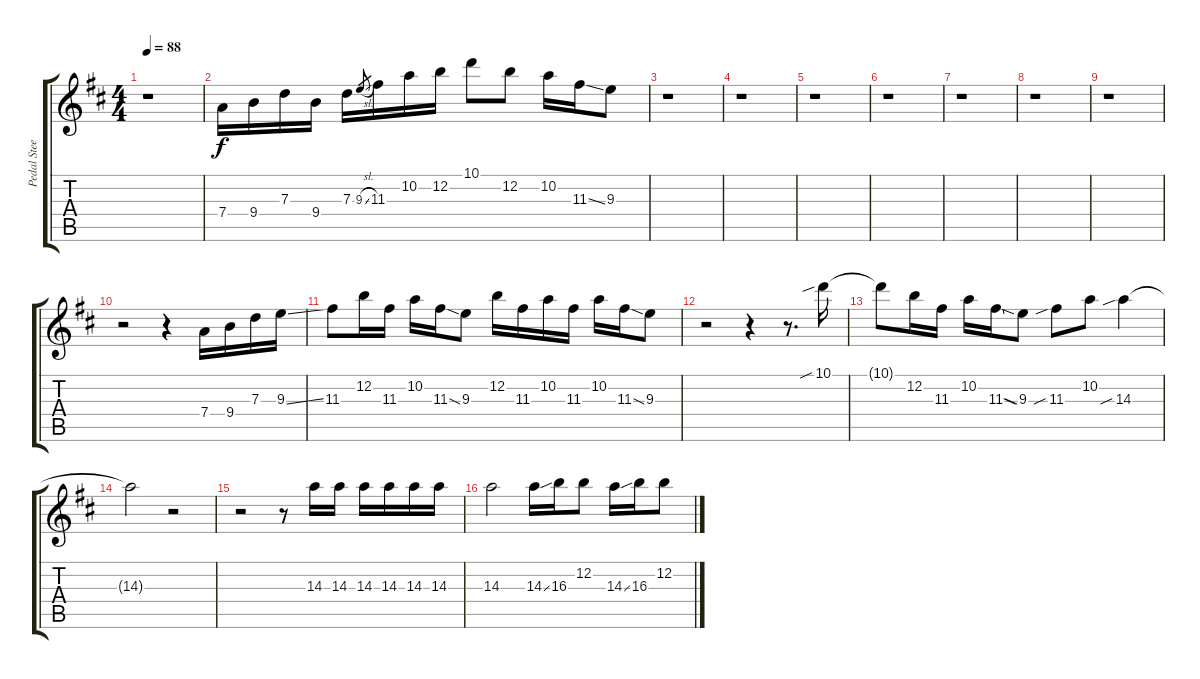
\track ("Pedal Steel" "Pedal Stee") {instrument overdrivenguitar}
\staff {score tabs}
\tuning (E4 B3 G3 D3 A2 E2) {hide}
\ts (4 4)
\tempo 88
\clef g2
\ks d
r.1{dy f} |
7.4.16 9.4.16 7.3.16 9.4.16 7.3.16 9.3{sl}.8{gr} 11.3.16 10.2.16 12.2.16 10.1.8 12.2.8 10.2.16 11.3{ss}.16 9.3.8 |
r.1 |
r.1 |
r.1 |
r.1 |
r.1 |
r.1 |
r.1 |
r.2 r.4 7.4.16 9.4.16 7.3.16 9.3{ss}.16 |
11.3.8 12.2.16 11.3.16 10.2.16 11.3{ss}.16 9.3.8 12.2.16 11.3.16 10.2.16 11.3.16 10.2.16 11.3{ss}.16 9.3.8 |
r.2 r.4 r.8{d} 10.1{sib}.16 |
10.1{t}.8 12.2.16 11.3.16 10.2.16 11.3{ss}.16 9.3{sia}.8 11.3{sib}.8 10.2.8 14.3{sib}.4 |
14.3{t}.2 r.2 |
r.2 r.8 14.3.16 14.3.16 14.3.16 14.3.16 14.3.16 14.3.16 |
14.3.2 14.3{ss}.16 16.3.16 12.2.8 14.3{ss}.16 16.3.16 12.2.8
